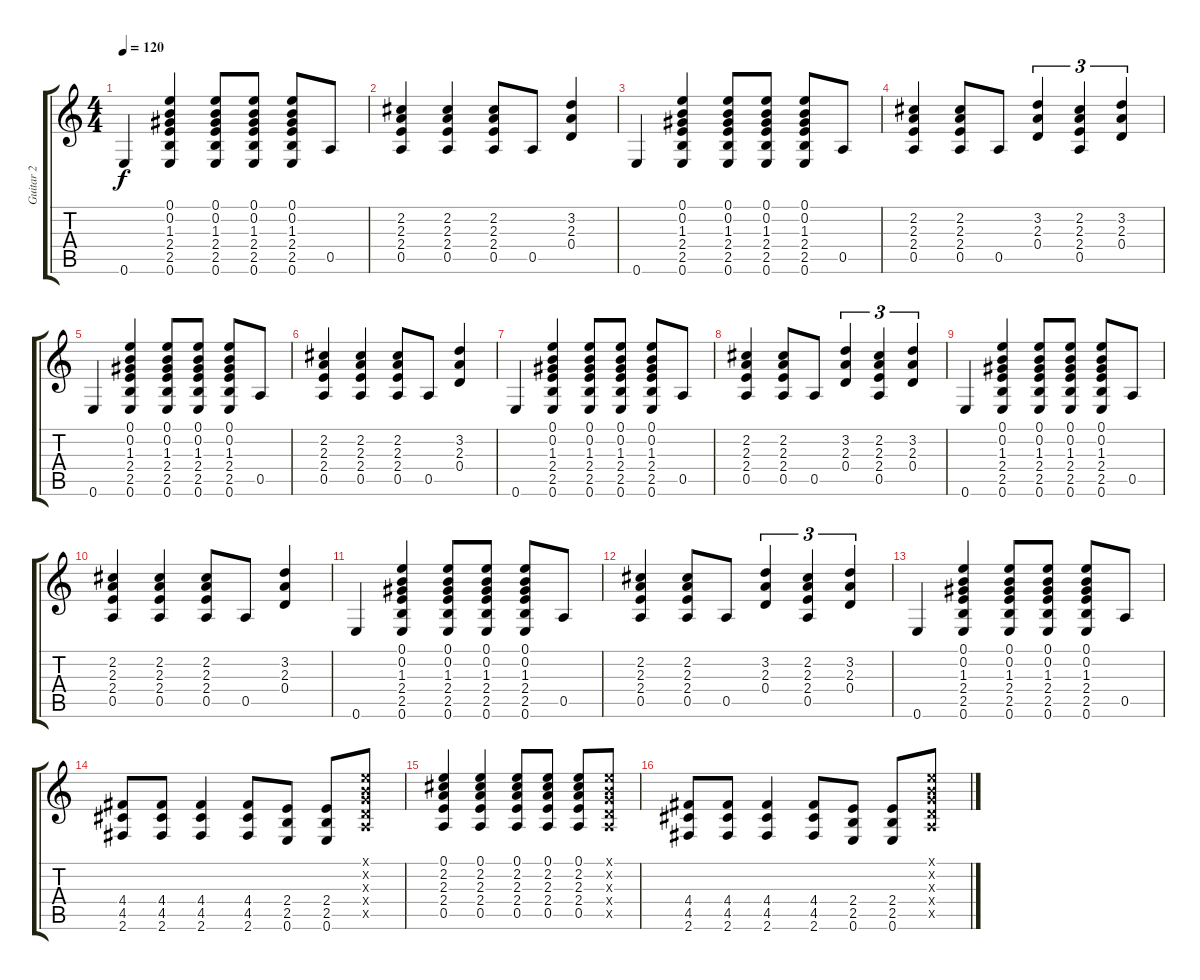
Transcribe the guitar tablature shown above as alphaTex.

\track ("Guitar 2" "Guitar 2") {instrument distortionguitar}
\staff {score tabs}
\tuning (E4 B3 G3 D3 A2 E2) {hide}
\ts (4 4)
\tempo 120
\clef g2
\ks c
0.6.4{dy f} (0.1 0.2 1.3 2.4 2.5 0.6).4 (0.1 0.2 1.3 2.4 2.5 0.6).8 (0.1 0.2 1.3 2.4 2.5 0.6).8 (0.1 0.2 1.3 2.4 2.5 0.6).8 0.5.8 |
(2.2 2.3 2.4 0.5).4 (2.2 2.3 2.4 0.5).4 (2.2 2.3 2.4 0.5).8 0.5.8 (3.2 2.3 0.4).4 |
0.6.4 (0.1 0.2 1.3 2.4 2.5 0.6).4 (0.1 0.2 1.3 2.4 2.5 0.6).8 (0.1 0.2 1.3 2.4 2.5 0.6).8 (0.1 0.2 1.3 2.4 2.5 0.6).8 0.5.8 |
(2.2 2.3 2.4 0.5).4 (2.2 2.3 2.4 0.5).8 0.5.8 (3.2 2.3 0.4).4{tu (3 2)} (2.2 2.3 2.4 0.5).4{tu (3 2)} (3.2 2.3 0.4).4{tu (3 2)} |
0.6.4 (0.1 0.2 1.3 2.4 2.5 0.6).4 (0.1 0.2 1.3 2.4 2.5 0.6).8 (0.1 0.2 1.3 2.4 2.5 0.6).8 (0.1 0.2 1.3 2.4 2.5 0.6).8 0.5.8 |
(2.2 2.3 2.4 0.5).4 (2.2 2.3 2.4 0.5).4 (2.2 2.3 2.4 0.5).8 0.5.8 (3.2 2.3 0.4).4 |
0.6.4 (0.1 0.2 1.3 2.4 2.5 0.6).4 (0.1 0.2 1.3 2.4 2.5 0.6).8 (0.1 0.2 1.3 2.4 2.5 0.6).8 (0.1 0.2 1.3 2.4 2.5 0.6).8 0.5.8 |
(2.2 2.3 2.4 0.5).4 (2.2 2.3 2.4 0.5).8 0.5.8 (3.2 2.3 0.4).4{tu (3 2)} (2.2 2.3 2.4 0.5).4{tu (3 2)} (3.2 2.3 0.4).4{tu (3 2)} |
0.6.4 (0.1 0.2 1.3 2.4 2.5 0.6).4 (0.1 0.2 1.3 2.4 2.5 0.6).8 (0.1 0.2 1.3 2.4 2.5 0.6).8 (0.1 0.2 1.3 2.4 2.5 0.6).8 0.5.8 |
(2.2 2.3 2.4 0.5).4 (2.2 2.3 2.4 0.5).4 (2.2 2.3 2.4 0.5).8 0.5.8 (3.2 2.3 0.4).4 |
0.6.4 (0.1 0.2 1.3 2.4 2.5 0.6).4 (0.1 0.2 1.3 2.4 2.5 0.6).8 (0.1 0.2 1.3 2.4 2.5 0.6).8 (0.1 0.2 1.3 2.4 2.5 0.6).8 0.5.8 |
(2.2 2.3 2.4 0.5).4 (2.2 2.3 2.4 0.5).8 0.5.8 (3.2 2.3 0.4).4{tu (3 2)} (2.2 2.3 2.4 0.5).4{tu (3 2)} (3.2 2.3 0.4).4{tu (3 2)} |
0.6.4 (0.1 0.2 1.3 2.4 2.5 0.6).4 (0.1 0.2 1.3 2.4 2.5 0.6).8 (0.1 0.2 1.3 2.4 2.5 0.6).8 (0.1 0.2 1.3 2.4 2.5 0.6).8 0.5.8 |
(4.4 4.5 2.6).8 (4.4 4.5 2.6).8 (4.4 4.5 2.6).4 (4.4 4.5 2.6).8 (2.4 2.5 0.6).8 (2.4 2.5 0.6).8 (0.1{x} 0.2{x} 0.3{x} 0.4{x} 0.5{x}).8 |
(0.1 2.2 2.3 2.4 0.5).4 (0.1 2.2 2.3 2.4 0.5).4 (0.1 2.2 2.3 2.4 0.5).8 (0.1 2.2 2.3 2.4 0.5).8 (0.1 2.2 2.3 2.4 0.5).8 (0.1{x} 0.2{x} 0.3{x} 0.4{x} 0.5{x}).8 |
(4.4 4.5 2.6).8 (4.4 4.5 2.6).8 (4.4 4.5 2.6).4 (4.4 4.5 2.6).8 (2.4 2.5 0.6).8 (2.4 2.5 0.6).8 (0.1{x} 0.2{x} 0.3{x} 0.4{x} 0.5{x}).8
